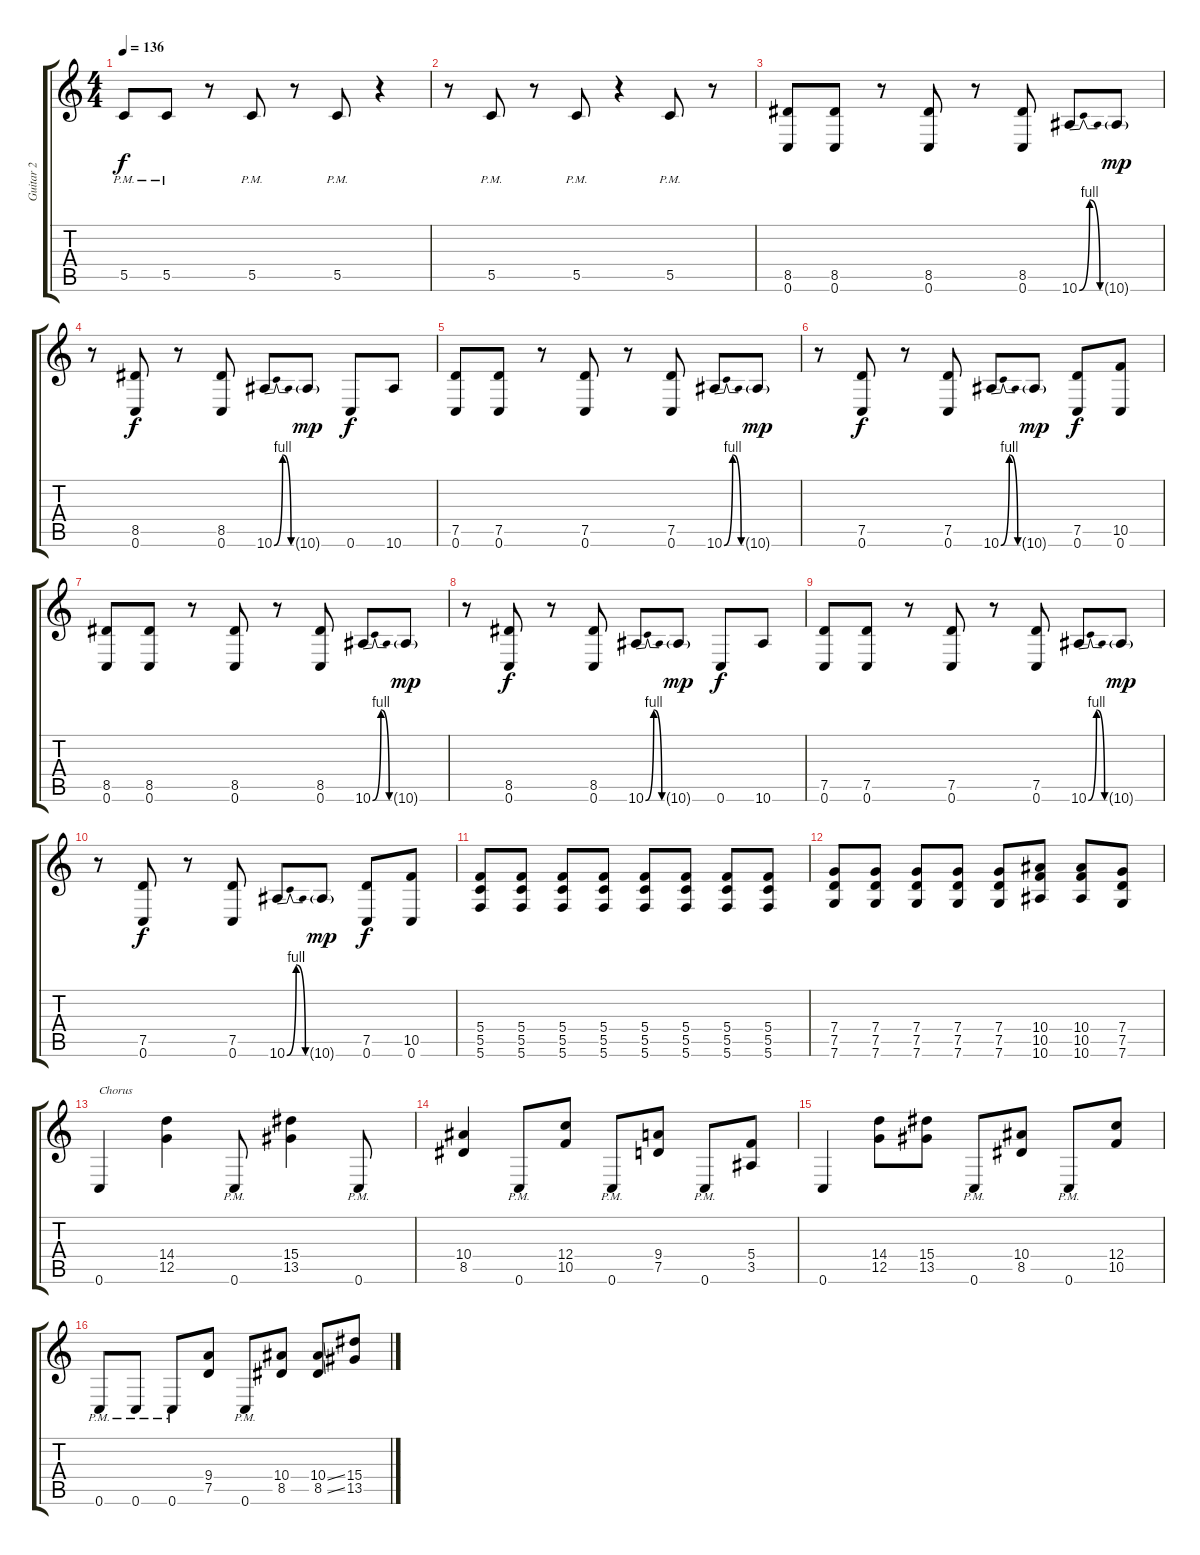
\track ("Guitar 2" "Guitar 2") {instrument distortionguitar}
\staff {score tabs}
\tuning (D4 A3 F3 C3 G2 C2) {hide}
\ts (4 4)
\tempo 136
\clef g2
\ks c
5.5{pm}.8{dy f} 5.5{pm}.8 r.8 5.5{pm}.8 r.8 5.5{pm}.8 r.4 |
r.8 5.5{pm}.8 r.8 5.5{pm}.8 r.4 5.5{pm}.8 r.8 |
(8.5 0.6).8 (8.5 0.6).8 r.8 (8.5 0.6).8 r.8 (8.5 0.6).8 10.6{be (bendrelease 0 0 30 4 30 4 60 0)}.8 10.6{g}.8{dy mp} |
r.8 (8.5 0.6).8{dy f} r.8 (8.5 0.6).8 10.6{be (bendrelease 0 0 30 4 30 4 60 0)}.8 10.6{g}.8{dy mp} 0.6.8{dy f} 10.6.8 |
(7.5 0.6).8 (7.5 0.6).8 r.8 (7.5 0.6).8 r.8 (7.5 0.6).8 10.6{be (bendrelease 0 0 30 4 30 4 60 0)}.8 10.6{g}.8{dy mp} |
r.8 (7.5 0.6).8{dy f} r.8 (7.5 0.6).8 10.6{be (bendrelease 0 0 30 4 30 4 60 0)}.8 10.6{g}.8{dy mp} (7.5 0.6).8{dy f} (10.5 0.6).8 |
(8.5 0.6).8 (8.5 0.6).8 r.8 (8.5 0.6).8 r.8 (8.5 0.6).8 10.6{be (bendrelease 0 0 30 4 30 4 60 0)}.8 10.6{g}.8{dy mp} |
r.8 (8.5 0.6).8{dy f} r.8 (8.5 0.6).8 10.6{be (bendrelease 0 0 30 4 30 4 60 0)}.8 10.6{g}.8{dy mp} 0.6.8{dy f} 10.6.8 |
(7.5 0.6).8 (7.5 0.6).8 r.8 (7.5 0.6).8 r.8 (7.5 0.6).8 10.6{be (bendrelease 0 0 30 4 30 4 60 0)}.8 10.6{g}.8{dy mp} |
r.8 (7.5 0.6).8{dy f} r.8 (7.5 0.6).8 10.6{be (bendrelease 0 0 30 4 30 4 60 0)}.8 10.6{g}.8{dy mp} (7.5 0.6).8{dy f} (10.5 0.6).8 |
(5.4 5.5 5.6).8 (5.4 5.5 5.6).8 (5.4 5.5 5.6).8 (5.4 5.5 5.6).8 (5.4 5.5 5.6).8 (5.4 5.5 5.6).8 (5.4 5.5 5.6).8 (5.4 5.5 5.6).8 |
(7.4 7.5 7.6).8 (7.4 7.5 7.6).8 (7.4 7.5 7.6).8 (7.4 7.5 7.6).8 (7.4 7.5 7.6).8 (10.4 10.5 10.6).8 (10.4 10.5 10.6).8 (7.4 7.5 7.6).8 |
0.6.4{txt "Chorus"} (14.4 12.5).4 0.6{pm}.8 (15.4 13.5).4 0.6{pm}.8 |
(10.4 8.5).4 0.6{pm}.8 (12.4 10.5).8 0.6{pm}.8 (9.4 7.5).8 0.6{pm}.8 (5.4 3.5).8 |
0.6.4 (14.4 12.5).8 (15.4 13.5).8 0.6{pm}.8 (10.4 8.5).8 0.6{pm}.8 (12.4 10.5).8 |
0.6{pm}.8 0.6{pm}.8 0.6{pm}.8 (9.4 7.5).8 0.6{pm}.8 (10.4 8.5).8 (10.4{ss} 8.5{ss}).8 (15.4 13.5).8
